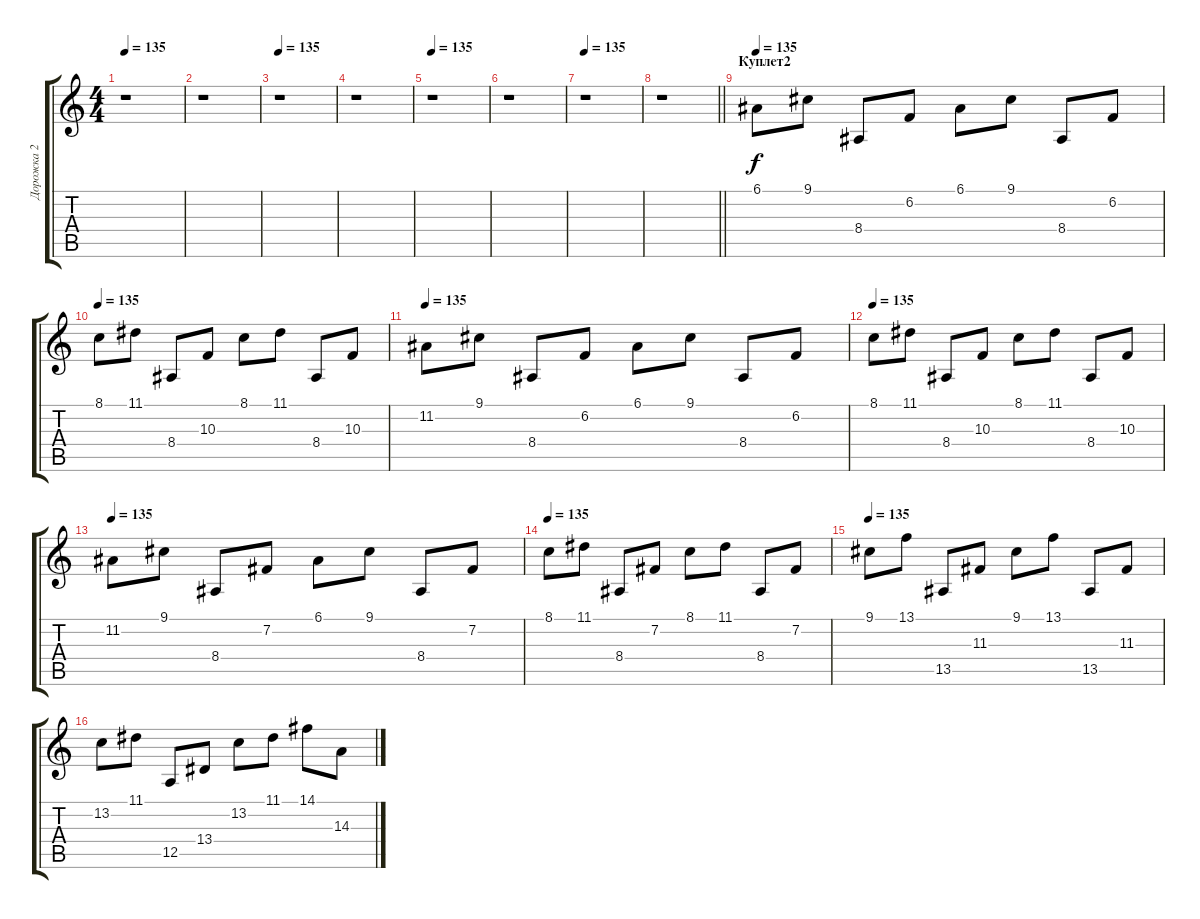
\track ("Дорожка 2" "Дорожка 2") {instrument harpsichord}
\staff {score tabs}
\tuning (E4 B3 G3 D3 A2 E2) {hide}
\ts (4 4)
\tempo 135
\clef g2
\ks c
r.1{dy f} |
r.1 |
\tempo 135
r.1 |
r.1 |
\tempo 135
r.1 |
r.1 |
\tempo 135
r.1 |
\barLineRight lightlight
r.1 |
\section ("" "Куплет2")
\tempo 135
6.1.8{instrument brightacousticpiano} 9.1.8 8.4.8 6.2.8 6.1.8 9.1.8 8.4.8 6.2.8 |
\tempo 135
8.1.8 11.1.8 8.4.8 10.3.8 8.1.8 11.1.8 8.4.8 10.3.8 |
\tempo 135
11.2.8{instrument brightacousticpiano} 9.1.8 8.4.8 6.2.8 6.1.8 9.1.8 8.4.8 6.2.8 |
\tempo 135
8.1.8 11.1.8 8.4.8 10.3.8 8.1.8 11.1.8 8.4.8 10.3.8 |
\tempo 135
11.2.8 9.1.8 8.4.8 7.2.8 6.1.8 9.1.8 8.4.8 7.2.8 |
\tempo 135
8.1.8 11.1.8 8.4.8 7.2.8 8.1.8 11.1.8 8.4.8 7.2.8 |
\tempo 135
9.1.8 13.1.8 13.5.8 11.3.8 9.1.8 13.1.8 13.5.8 11.3.8 |
13.2.8 11.1.8 12.5.8 13.4.8 13.2.8 11.1.8 14.1.8 14.3.8
